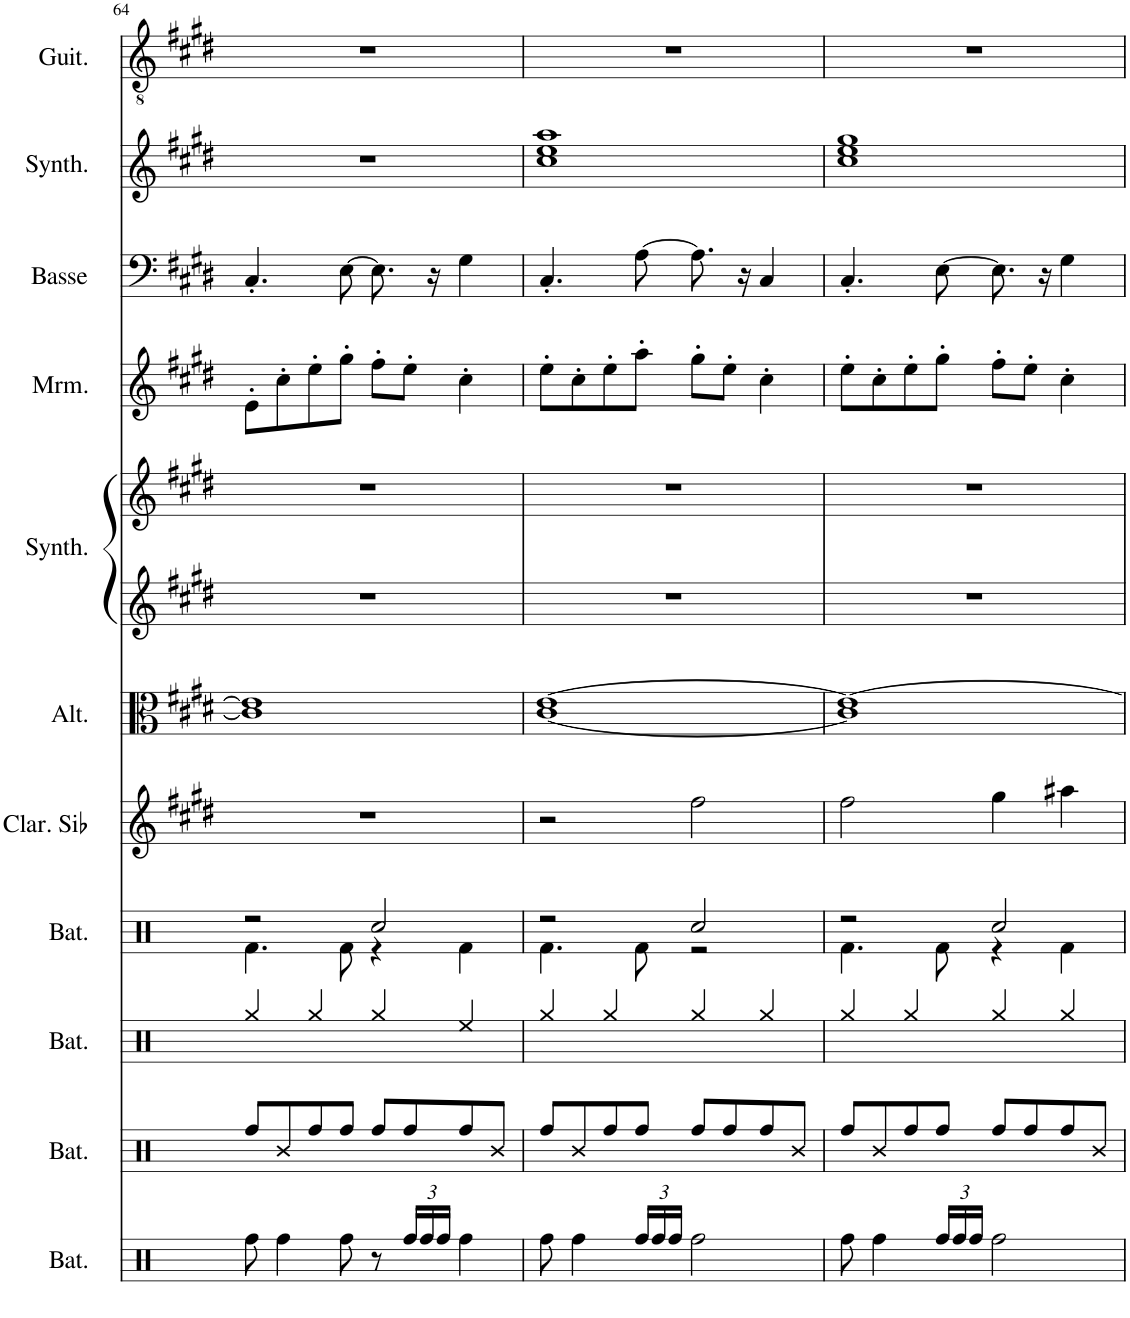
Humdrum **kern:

**kern	**kern	**kern	**kern	**kern	**kern	**kern	**kern	**kern	**kern	**kern	**kern
*part11	*part10	*part9	*part8	*part7	*part6	*part5	*part5	*part4	*part3	*part2	*part1
*staff12	*staff11	*staff10	*staff9	*staff8	*staff7	*staff6	*staff5	*staff4	*staff3	*staff2	*staff1
*I"Batterie, Perc	*I"Batterie, Perc	*I"Batterie, Cymbals	*I"Batterie, DRUMS	*I"Clarinette en Sib	*I"Altos, Strings	*I"Synthétiseur de cuivres, Brass	*	*I"Marimba	*I"Basse acoustique	*I"Synthétiseur Pad, Pad 1	*I"Guitare classique
*I'Bat.	*I'Bat.	*I'Bat.	*I'Bat.	*I'Clar. Sib	*I'Alt.	*I'Synth.	*	*I'Mrm.	*I'Basse	*I'Synth.	*I'Guit.
!!LO:PB:g=z
*clefX	*clefX	*clefX	*clefX	*clefG2	*clefC3	*clefG2	*clefG2	*clefG2	*clefF4	*clefG2	*clefGv2
*	*	*	*	*Trd1c2	*	*	*	*	*Trd7c12	*	*
*k[]	*k[]	*k[]	*k[]	*k[f#c#g#d#]	*k[f#c#g#d#]	*k[f#c#g#d#]	*k[f#c#g#d#]	*k[f#c#g#d#]	*k[f#c#g#d#]	*k[f#c#g#d#]	*k[f#c#g#d#]
*M2/2	*M2/2	*M2/2	*M2/2	*M2/2	*M2/2	*M2/2	*M2/2	*M2/2	*M2/2	*M2/2	*M2/2
=64	=64	=64	=64	=64	=64	=64	=64	=64	=64	=64	=64
*	*	*	*^	*	*	*	*	*	*	*	*
8Rff\	8Rff/L	4Rgg/	2r	4.Rf\	1r	1c#] 1e]	1r	1r	8e'\L	4.C#'/	1r	1r
4Rff\	8R/	.	.	.	.	.	.	.	8cc#'\	.	.	.
.	8Rff/	4Rgg/	.	.	.	.	.	.	8ee'\	.	.	.
8Rff\	8Rff/J	.	.	8Rf\	.	.	.	.	8gg#'\J	[8E\	.	.
8r	8Rff/L	4Rgg/	2Rcc/	4r	.	.	.	.	8ff#'\L	8.E\]	.	.
*Xbrackettup	*	*	*	*	*	*	*	*	*	*	*	*
24Rff/LL	8Rff/	.	.	.	.	.	.	.	8ee'\J	.	.	.
24Rff/	.	.	.	.	.	.	.	.	.	.	.	.
.	.	.	.	.	.	.	.	.	.	16r	.	.
24Rff/JJ	.	.	.	.	.	.	.	.	.	.	.	.
4Rff\	8Rff/	4Ree/	.	4Rf\	.	.	.	.	4cc#'\	4G#\	.	.
.	8R/J	.	.	.	.	.	.	.	.	.	.	.
=65	=65	=65	=65	=65	=65	=65	=65	=65	=65	=65	=65	=65
*	*	*	*	*	*	*^	*	*	*	*	*	*
8Rff\	8Rff/L	4Rgg/	2r	4.Rf\	2r	[1e	[1c#	1r	1r	8ee'\L	4.C#'/	1cc# 1ee 1aa	1r
4Rff\	8R/	.	.	.	.	.	.	.	.	8cc#'\	.	.	.
.	8Rff/	4Rgg/	.	.	.	.	.	.	.	8ee'\	.	.	.
24Rff/LL	8Rff/J	.	.	8Rf\	.	.	.	.	.	8aa'\J	[8A\	.	.
24Rff/	.	.	.	.	.	.	.	.	.	.	.	.	.
24Rff/JJ	.	.	.	.	.	.	.	.	.	.	.	.	.
2Rff\	8Rff/L	4Rgg/	2Rcc/	2r	2ff#\	.	.	.	.	8gg#'\L	8.A\]	.	.
.	8Rff/	.	.	.	.	.	.	.	.	8ee'\J	.	.	.
.	.	.	.	.	.	.	.	.	.	.	16r	.	.
.	8Rff/	4Rgg/	.	.	.	.	.	.	.	4cc#'\	4C#/	.	.
.	8R/J	.	.	.	.	.	.	.	.	.	.	.	.
=66	=66	=66	=66	=66	=66	=66	=66	=66	=66	=66	=66	=66	=66
8Rff\	8Rff/L	4Rgg/	2r	4.Rf\	2ff#\	1e_	1c#]	1r	1r	8ee'\L	4.C#'/	1cc# 1ee 1gg#	1r
4Rff\	8R/	.	.	.	.	.	.	.	.	8cc#'\	.	.	.
.	8Rff/	4Rgg/	.	.	.	.	.	.	.	8ee'\	.	.	.
24Rff/LL	8Rff/J	.	.	8Rf\	.	.	.	.	.	8gg#'\J	[8E\	.	.
24Rff/	.	.	.	.	.	.	.	.	.	.	.	.	.
24Rff/JJ	.	.	.	.	.	.	.	.	.	.	.	.	.
2Rff\	8Rff/L	4Rgg/	2Rcc/	4r	4gg#\	.	.	.	.	8ff#'\L	8.E\]	.	.
.	8Rff/	.	.	.	.	.	.	.	.	8ee'\J	.	.	.
.	.	.	.	.	.	.	.	.	.	.	16r	.	.
.	8Rff/	4Rgg/	.	4Rf\	4aa#X\	.	.	.	.	4cc#'\	4G#\	.	.
.	8R/J	.	.	.	.	.	.	.	.	.	.	.	.
*	*	*	*v	*v	*	*v	*v	*	*	*	*	*	*
=	=	=	=	=	=	=	=	=	=	=	=
*-	*-	*-	*-	*-	*-	*-	*-	*-	*-	*-	*-
